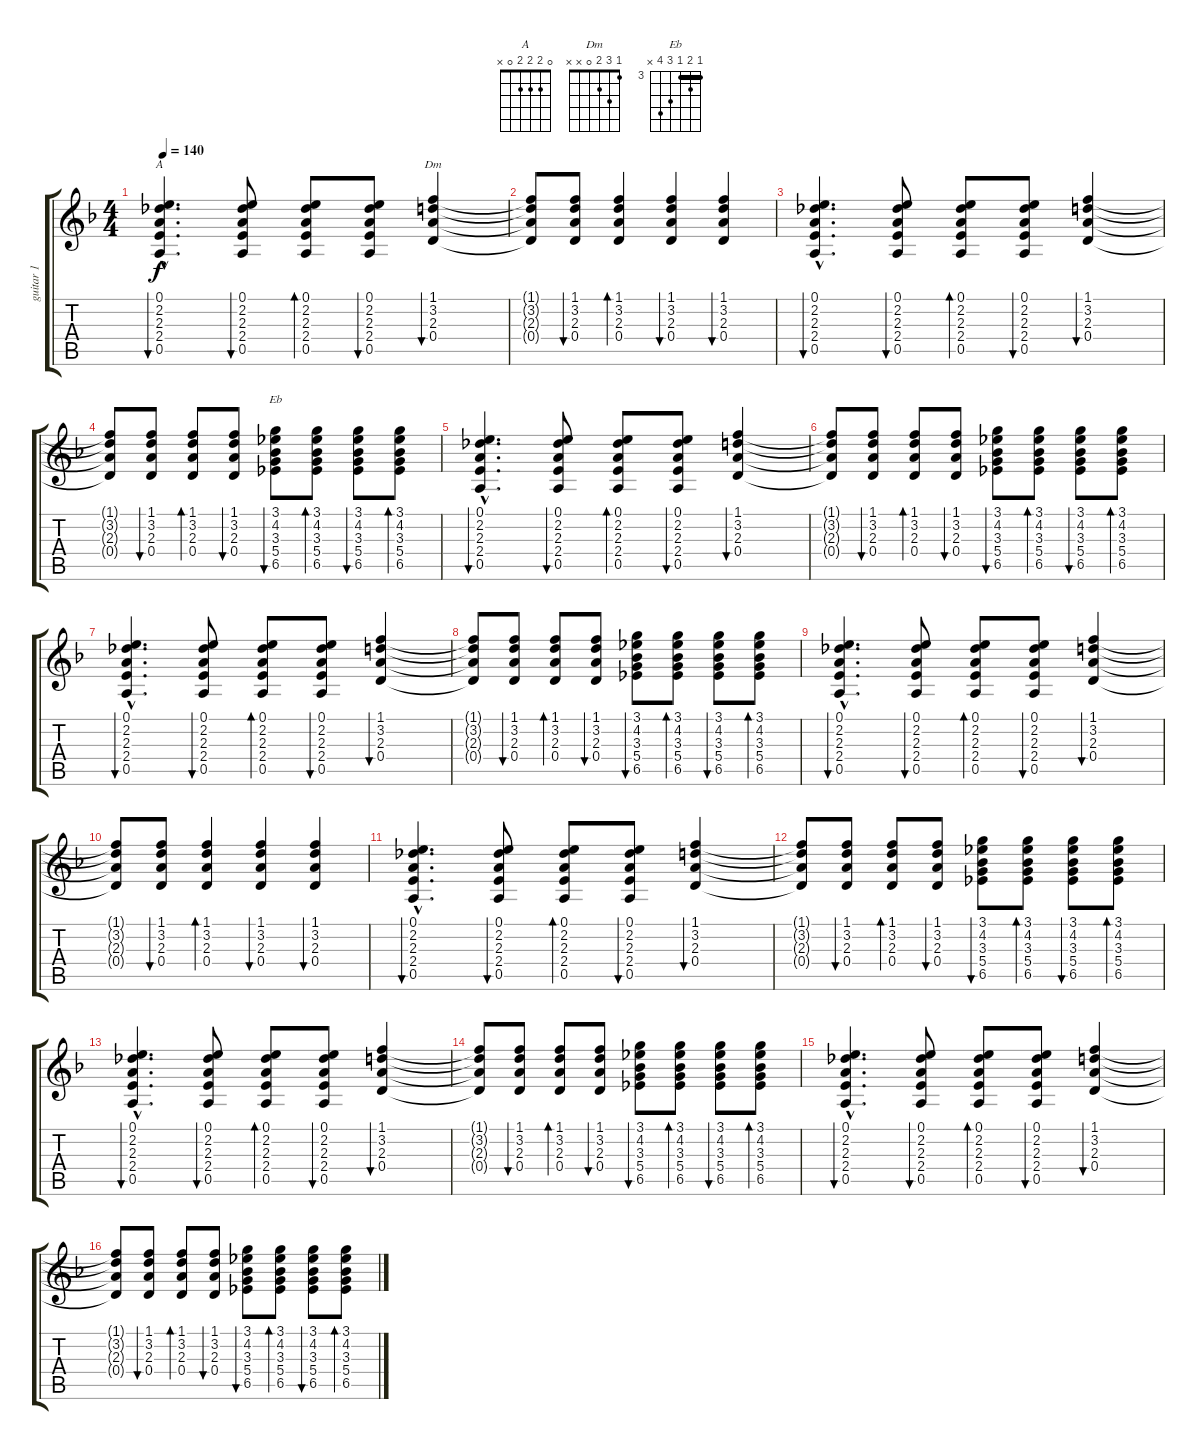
\track ("guitar 1" "guitar 1") {instrument acousticguitarsteel}
\staff {score tabs}
\tuning (E4 B3 G3 D3 A2 E2) {hide}
\chord ("A" 0 2 2 2 0 x)
\chord ("Dm" 1 3 2 0 x x)
\chord ("Eb" 3 4 3 5 6 x) {firstfret 3 barre 3}
\ts (4 4)
\tempo 140
\clef g2
\ks dminor
(0.1{hac} 2.2{hac} 2.3{hac} 2.4{hac} 0.5{hac}).4{d bu 60 ch "A" dy f} (0.1 2.2 2.3 2.4 0.5).8{bu 60} (0.1 2.2 2.3 2.4 0.5).8{bd 60} (0.1 2.2 2.3 2.4 0.5).8{bu 60} (1.1 3.2 2.3 0.4).4{bu 60 ch "Dm"} |
(1.1{t} 3.2{t} 2.3{t} 0.4{t}).8 (1.1 3.2 2.3 0.4).8{bu 60} (1.1 3.2 2.3 0.4).4{bd 60} (1.1 3.2 2.3 0.4).4{bu 60} (1.1 3.2 2.3 0.4).4{bu 60} |
(0.1{hac} 2.2{hac} 2.3{hac} 2.4{hac} 0.5{hac}).4{d bu 60 volume 9} (0.1 2.2 2.3 2.4 0.5).8{bu 60} (0.1 2.2 2.3 2.4 0.5).8{bd 60} (0.1 2.2 2.3 2.4 0.5).8{bu 60} (1.1 3.2 2.3 0.4).4{bu 60} |
(1.1{t} 3.2{t} 2.3{t} 0.4{t}).8 (1.1 3.2 2.3 0.4).8{bu 60} (1.1 3.2 2.3 0.4).8{bd 60} (1.1 3.2 2.3 0.4).8{bu 60} (3.1 4.2 3.3 5.4 6.5).8{bu 60 ch "Eb"} (3.1 4.2 3.3 5.4 6.5).8{bd 60} (3.1 4.2 3.3 5.4 6.5).8{bu 60} (3.1 4.2 3.3 5.4 6.5).8{bd 60} |
(0.1{hac} 2.2{hac} 2.3{hac} 2.4{hac} 0.5{hac}).4{d bu 60} (0.1 2.2 2.3 2.4 0.5).8{bu 60} (0.1 2.2 2.3 2.4 0.5).8{bd 60} (0.1 2.2 2.3 2.4 0.5).8{bu 60} (1.1 3.2 2.3 0.4).4{bu 60} |
(1.1{t} 3.2{t} 2.3{t} 0.4{t}).8 (1.1 3.2 2.3 0.4).8{bu 60} (1.1 3.2 2.3 0.4).8{bd 60} (1.1 3.2 2.3 0.4).8{bu 60} (3.1 4.2 3.3 5.4 6.5).8{bu 60} (3.1 4.2 3.3 5.4 6.5).8{bd 60} (3.1 4.2 3.3 5.4 6.5).8{bu 60} (3.1 4.2 3.3 5.4 6.5).8{bd 60} |
(0.1{hac} 2.2{hac} 2.3{hac} 2.4{hac} 0.5{hac}).4{d bu 60} (0.1 2.2 2.3 2.4 0.5).8{bu 60} (0.1 2.2 2.3 2.4 0.5).8{bd 60} (0.1 2.2 2.3 2.4 0.5).8{bu 60} (1.1 3.2 2.3 0.4).4{bu 60} |
(1.1{t} 3.2{t} 2.3{t} 0.4{t}).8 (1.1 3.2 2.3 0.4).8{bu 60} (1.1 3.2 2.3 0.4).8{bd 60} (1.1 3.2 2.3 0.4).8{bu 60} (3.1 4.2 3.3 5.4 6.5).8{bu 60} (3.1 4.2 3.3 5.4 6.5).8{bd 60} (3.1 4.2 3.3 5.4 6.5).8{bu 60} (3.1 4.2 3.3 5.4 6.5).8{bd 60} |
(0.1{hac} 2.2{hac} 2.3{hac} 2.4{hac} 0.5{hac}).4{d bu 60} (0.1 2.2 2.3 2.4 0.5).8{bu 60} (0.1 2.2 2.3 2.4 0.5).8{bd 60} (0.1 2.2 2.3 2.4 0.5).8{bu 60} (1.1 3.2 2.3 0.4).4{bu 60} |
(1.1{t} 3.2{t} 2.3{t} 0.4{t}).8 (1.1 3.2 2.3 0.4).8{bu 60} (1.1 3.2 2.3 0.4).4{bd 60} (1.1 3.2 2.3 0.4).4{bu 60} (1.1 3.2 2.3 0.4).4{bu 60} |
(0.1{hac} 2.2{hac} 2.3{hac} 2.4{hac} 0.5{hac}).4{d bu 60} (0.1 2.2 2.3 2.4 0.5).8{bu 60} (0.1 2.2 2.3 2.4 0.5).8{bd 60} (0.1 2.2 2.3 2.4 0.5).8{bu 60} (1.1 3.2 2.3 0.4).4{bu 60} |
(1.1{t} 3.2{t} 2.3{t} 0.4{t}).8 (1.1 3.2 2.3 0.4).8{bu 60} (1.1 3.2 2.3 0.4).8{bd 60} (1.1 3.2 2.3 0.4).8{bu 60} (3.1 4.2 3.3 5.4 6.5).8{bu 60} (3.1 4.2 3.3 5.4 6.5).8{bd 60} (3.1 4.2 3.3 5.4 6.5).8{bu 60} (3.1 4.2 3.3 5.4 6.5).8{bd 60} |
(0.1{hac} 2.2{hac} 2.3{hac} 2.4{hac} 0.5{hac}).4{d bu 60} (0.1 2.2 2.3 2.4 0.5).8{bu 60} (0.1 2.2 2.3 2.4 0.5).8{bd 60} (0.1 2.2 2.3 2.4 0.5).8{bu 60} (1.1 3.2 2.3 0.4).4{bu 60} |
(1.1{t} 3.2{t} 2.3{t} 0.4{t}).8 (1.1 3.2 2.3 0.4).8{bu 60} (1.1 3.2 2.3 0.4).8{bd 60} (1.1 3.2 2.3 0.4).8{bu 60} (3.1 4.2 3.3 5.4 6.5).8{bu 60} (3.1 4.2 3.3 5.4 6.5).8{bd 60} (3.1 4.2 3.3 5.4 6.5).8{bu 60} (3.1 4.2 3.3 5.4 6.5).8{bd 60} |
(0.1{hac} 2.2{hac} 2.3{hac} 2.4{hac} 0.5{hac}).4{d bu 60} (0.1 2.2 2.3 2.4 0.5).8{bu 60} (0.1 2.2 2.3 2.4 0.5).8{bd 60} (0.1 2.2 2.3 2.4 0.5).8{bu 60} (1.1 3.2 2.3 0.4).4{bu 60} |
(1.1{t} 3.2{t} 2.3{t} 0.4{t}).8 (1.1 3.2 2.3 0.4).8{bu 60} (1.1 3.2 2.3 0.4).8{bd 60} (1.1 3.2 2.3 0.4).8{bu 60} (3.1 4.2 3.3 5.4 6.5).8{bu 60} (3.1 4.2 3.3 5.4 6.5).8{bd 60} (3.1 4.2 3.3 5.4 6.5).8{bu 60} (3.1 4.2 3.3 5.4 6.5).8{bd 60}
